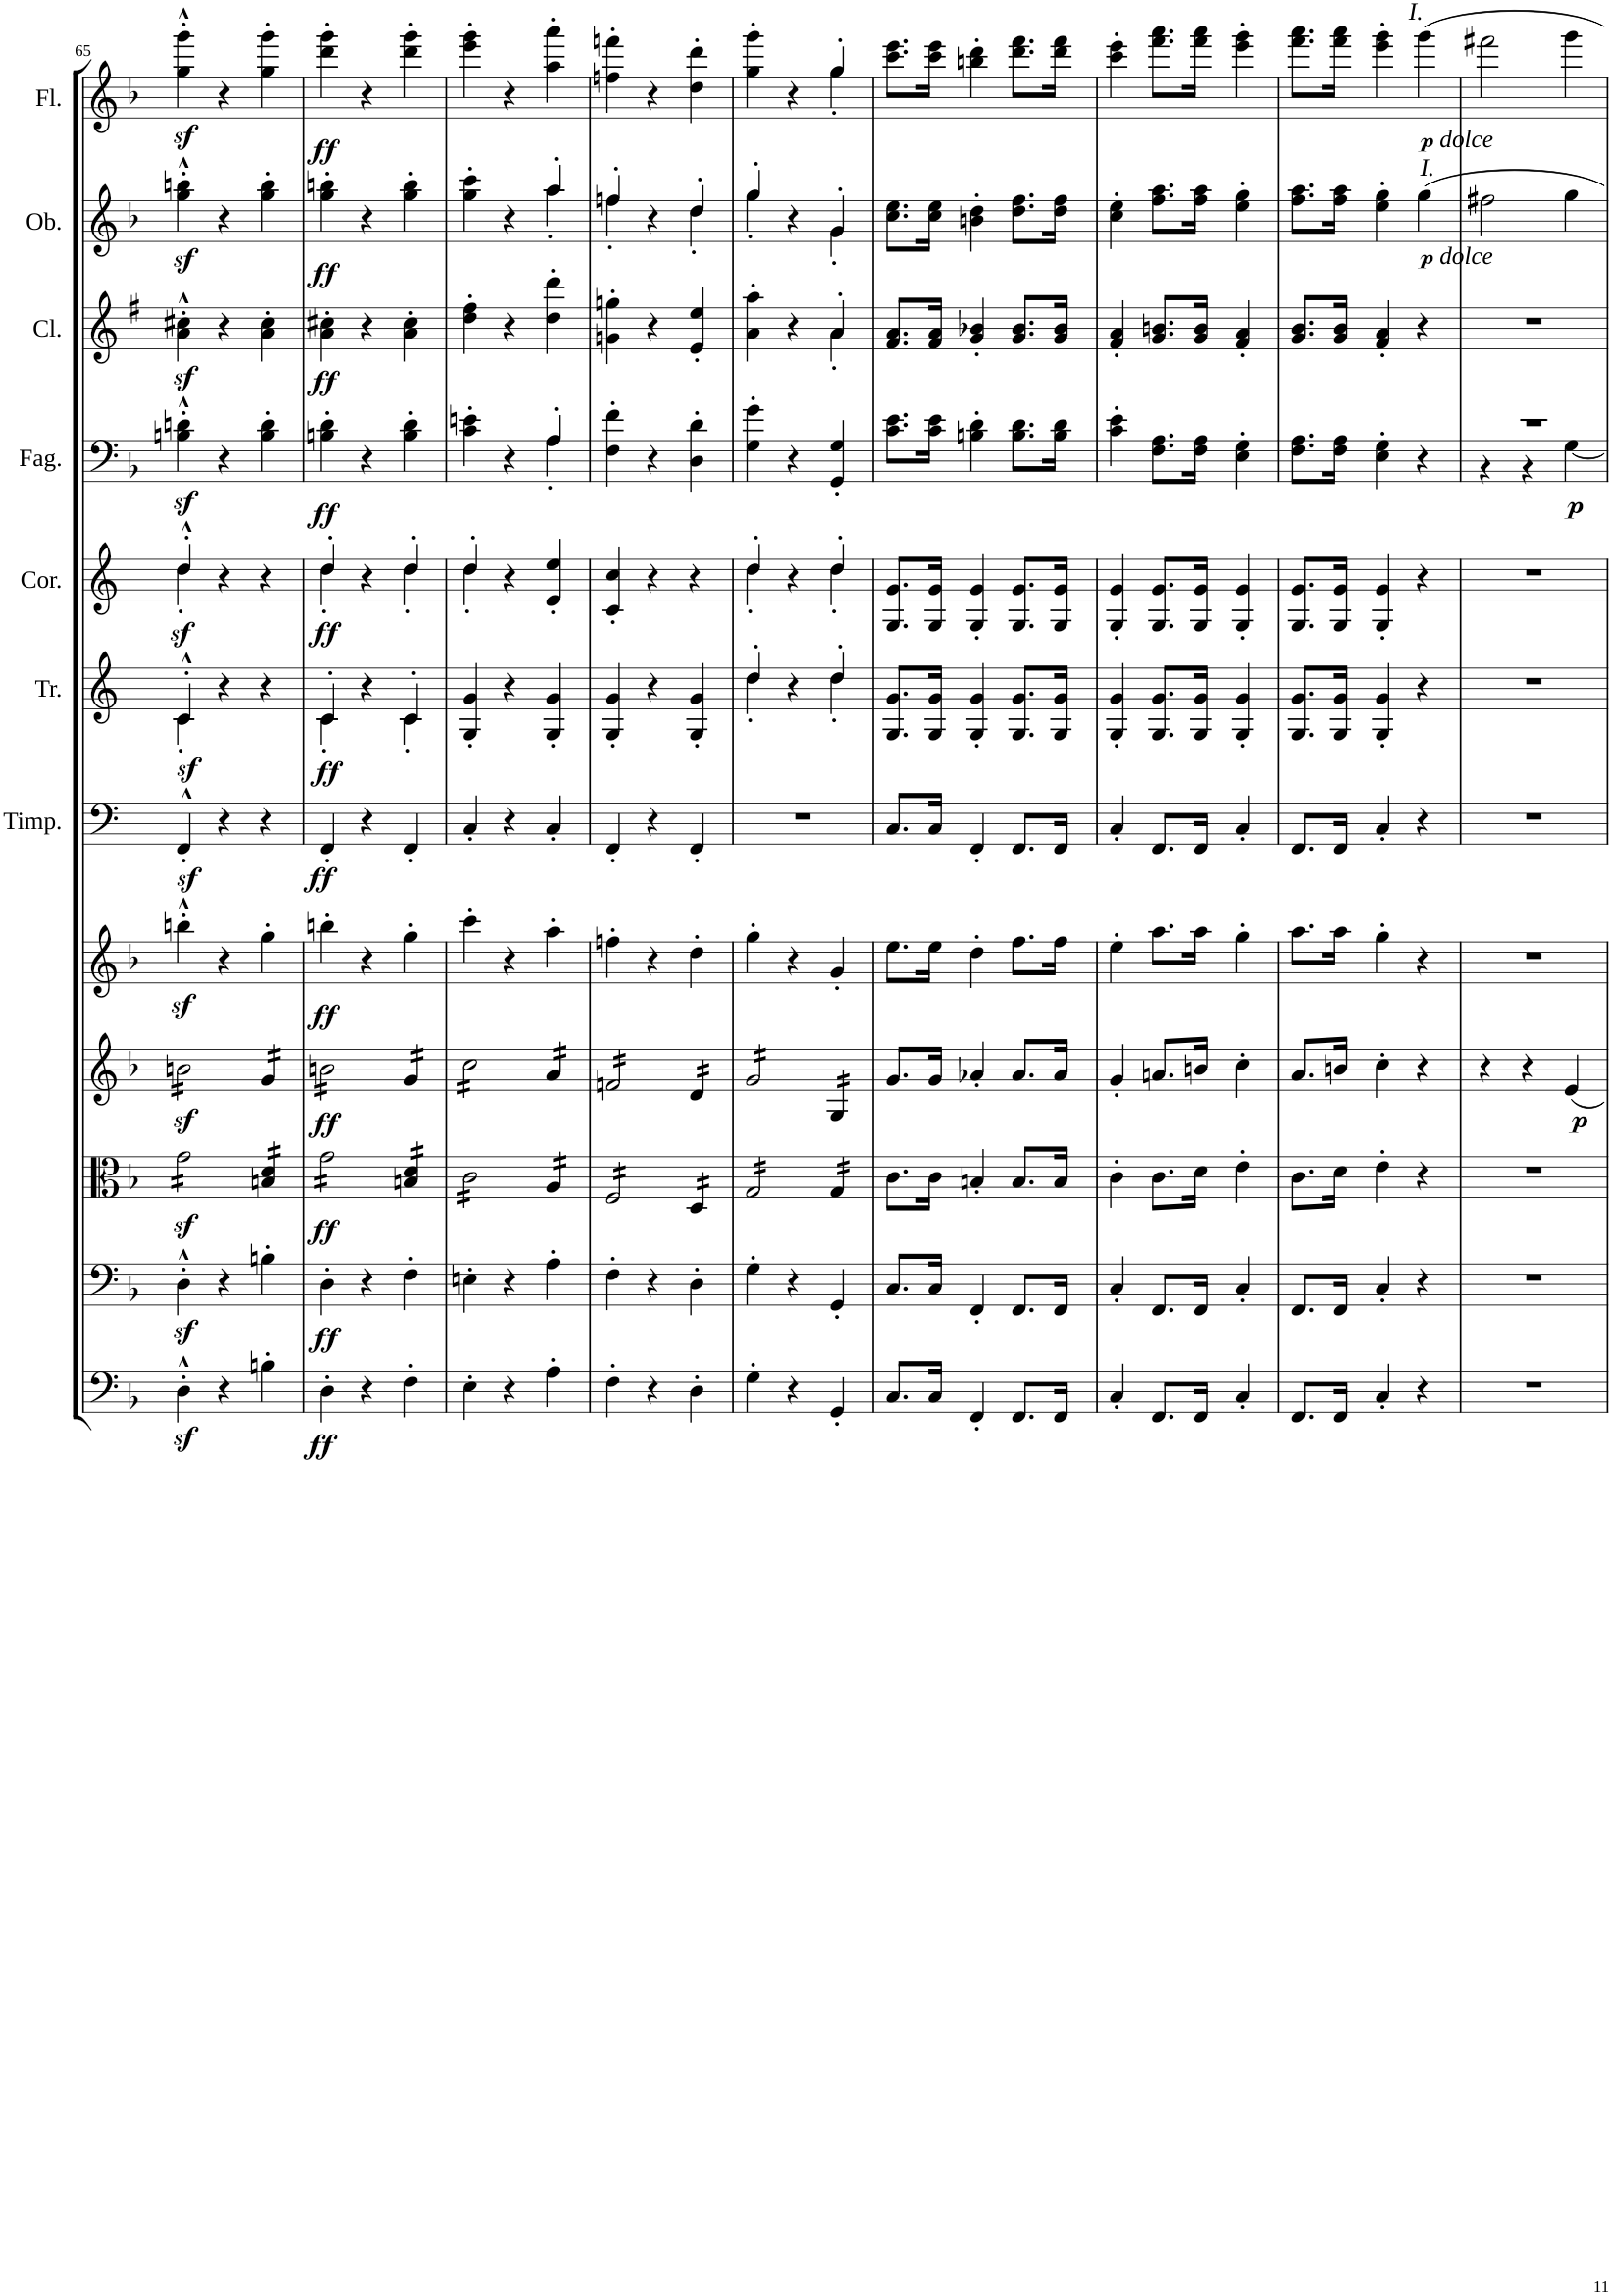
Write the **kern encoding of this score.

**kern	**dynam	**kern	**dynam	**kern	**dynam	**kern	**dynam	**kern	**dynam	**kern	**dynam	**kern	**dynam	**kern	**dynam	**kern	**dynam	**kern	**dynam	**kern	**dynam	**kern	**dynam
*part12	*part12	*part11	*part11	*part10	*part10	*part9	*part9	*part8	*part8	*part7	*part7	*part6	*part6	*part5	*part5	*part4	*part4	*part3	*part3	*part2	*part2	*part1	*part1
*staff12	*staff12	*staff11	*staff11	*staff10	*staff10	*staff9	*staff9	*staff8	*staff8	*staff7	*staff7	*staff6	*staff6	*staff5	*staff5	*staff4	*staff4	*staff3	*staff3	*staff2	*staff2	*staff1	*staff1
*I"Basso	*	*I"Violoncello	*	*I"Viola	*	*I"Violino II	*	*I"Violino I	*	*I"Timpani in F.C.	*	*I"Trombe in F	*	*I"Corni in F	*	*I"Fagotti	*	*I"Clarinetti in B	*	*I"Oboi	*	*I"Flauti	*
*	*	*	*	*	*	*	*	*	*	*I'Timp.	*	*I'Tr.	*	*I'Cor.	*	*I'Fag.	*	*I'Cl.	*	*I'Ob.	*	*I'Fl.	*
!!LO:PB:g=z
*clefF4	*	*clefF4	*	*clefC3	*	*clefG2	*	*clefG2	*	*clefF4	*	*clefG2	*	*clefG2	*	*clefF4	*	*clefG2	*	*clefG2	*	*clefG2	*
*Trd7c12	*	*	*	*	*	*	*	*	*	*	*	*Trd-3c-5	*	*Trd4c7	*	*	*	*Trd1c2	*	*	*	*	*
*k[b-]	*	*k[b-]	*	*k[b-]	*	*k[b-]	*	*k[b-]	*	*k[]	*	*k[]	*	*k[]	*	*k[b-]	*	*k[f#]	*	*k[b-]	*	*k[b-]	*
*M3/4	*	*M3/4	*	*M3/4	*	*M3/4	*	*M3/4	*	*M3/4	*	*M3/4	*	*M3/4	*	*M3/4	*	*M3/4	*	*M3/4	*	*M3/4	*
=65	=65	=65	=65	=65	=65	=65	=65	=65	=65	=65	=65	=65	=65	=65	=65	=65	=65	=65	=65	=65	=65	=65	=65
*	*	*	*	*	*	*	*	*	*	*	*	*^	*	*^	*	*	*	*	*	*	*	*	*
!	!	!	!	!	!	!	!	!	!	!	!	!	!	!LO:DY:b	!	!	!LO:DY:b	!	!	!	!	!	!	!	!
*	*	*	*	*tremolo	*	*	*	*	*	*	*	*	*	*	*	*	*	*	*	*	*	*	*	*	*
*	*	*	*	*	*	*tremolo	*	*	*	*	*	*	*	*	*	*	*	*	*	*	*	*	*	*	*
4Dz<'^^\	.	4Dz<'^^\	.	16gz<^\LL	.	16bnz<^\LL	.	4bbnz<'^^\	.	4FFz<'^^/	.	4c'^^/	4c'\	sf	4dd'^^/	4dd'\	sf	4Bn\z<'^^ 4dn\z<'^^	.	4a\z<'^^ 4cc#X\z<'^^	.	4gg\z<'^^ 4bbn\z<'^^	.	4gg\z<'^^ 4ggg\z<'^^	.
.	.	.	.	16gz<^\	.	16bnz<^\	.	.	.	.	.	.	.	.	.	.	.	.	.	.	.	.	.	.	.
.	.	.	.	16gz<^\	.	16bnz<^\	.	.	.	.	.	.	.	.	.	.	.	.	.	.	.	.	.	.	.
.	.	.	.	16gz<^\	.	16bnz<^\	.	.	.	.	.	.	.	.	.	.	.	.	.	.	.	.	.	.	.
4r	.	4r	.	16gz<^\	.	16bnz<^\	.	4r	.	4r	.	4r	2ryy	.	4r	2ryy	.	4r	.	4r	.	4r	.	4r	.
.	.	.	.	16gz<^\	.	16bnz<^\	.	.	.	.	.	.	.	.	.	.	.	.	.	.	.	.	.	.	.
.	.	.	.	16gz<^\	.	16bnz<^\	.	.	.	.	.	.	.	.	.	.	.	.	.	.	.	.	.	.	.
.	.	.	.	16gz<^\JJ	.	16bnz<^\JJ	.	.	.	.	.	.	.	.	.	.	.	.	.	.	.	.	.	.	.
4Bn'\	.	4Bn'\	.	16Bn/ 16d/LL	.	16g/LL	.	4gg'\	.	4r	.	4r	.	.	4r	.	.	4B\' 4d\'	.	4a\' 4cc#\'	.	4gg\' 4bb\'	.	4gg\' 4ggg\'	.
.	.	.	.	16Bn/ 16d/	.	16g/	.	.	.	.	.	.	.	.	.	.	.	.	.	.	.	.	.	.	.
.	.	.	.	16Bn/ 16d/	.	16g/	.	.	.	.	.	.	.	.	.	.	.	.	.	.	.	.	.	.	.
.	.	.	.	16Bn/ 16d/JJ	.	16g/JJ	.	.	.	.	.	.	.	.	.	.	.	.	.	.	.	.	.	.	.
=66	=66	=66	=66	=66	=66	=66	=66	=66	=66	=66	=66	=66	=66	=66	=66	=66	=66	=66	=66	=66	=66	=66	=66	=66	=66
!	!LO:DY:b	!	!LO:DY:b	!	!LO:DY:b	!	!LO:DY:b	!	!LO:DY:b	!	!LO:DY:b	!	!	!LO:DY:b	!	!	!LO:DY:b	!	!LO:DY:b	!	!LO:DY:b	!	!LO:DY:b	!	!LO:DY:b
4D'\	ff	4D'\	ff	16g\LL	ff	16bn\LL	ff	4bbn'\	ff	4FF'/	ff	4c'/	4c'\	ff	4dd'/	4dd'\	ff	4Bn\' 4d\'	ff	4a\' 4cc#X\'	ff	4gg\' 4bbn\'	ff	4ddd\' 4ggg\'	ff
.	.	.	.	16g\	.	16bn\	.	.	.	.	.	.	.	.	.	.	.	.	.	.	.	.	.	.	.
.	.	.	.	16g\	.	16bn\	.	.	.	.	.	.	.	.	.	.	.	.	.	.	.	.	.	.	.
.	.	.	.	16g\	.	16bn\	.	.	.	.	.	.	.	.	.	.	.	.	.	.	.	.	.	.	.
4r	.	4r	.	16g\	.	16bn\	.	4r	.	4r	.	4r	4ryy	.	4r	4ryy	.	4r	.	4r	.	4r	.	4r	.
.	.	.	.	16g\	.	16bn\	.	.	.	.	.	.	.	.	.	.	.	.	.	.	.	.	.	.	.
.	.	.	.	16g\	.	16bn\	.	.	.	.	.	.	.	.	.	.	.	.	.	.	.	.	.	.	.
.	.	.	.	16g\JJ	.	16bn\JJ	.	.	.	.	.	.	.	.	.	.	.	.	.	.	.	.	.	.	.
4F'\	.	4F'\	.	16Bn/ 16d/LL	.	16g/LL	.	4gg'\	.	4FF'/	.	4c'/	4c'\	.	4dd'/	4dd'\	.	4B\' 4d\'	.	4a\' 4cc#\'	.	4gg\' 4bb\'	.	4ddd\' 4ggg\'	.
.	.	.	.	16Bn/ 16d/	.	16g/	.	.	.	.	.	.	.	.	.	.	.	.	.	.	.	.	.	.	.
.	.	.	.	16Bn/ 16d/	.	16g/	.	.	.	.	.	.	.	.	.	.	.	.	.	.	.	.	.	.	.
.	.	.	.	16Bn/ 16d/JJ	.	16g/JJ	.	.	.	.	.	.	.	.	.	.	.	.	.	.	.	.	.	.	.
*	*	*	*	*	*	*	*	*	*	*	*	*v	*v	*	*	*	*	*	*	*	*	*	*	*	*
=67	=67	=67	=67	=67	=67	=67	=67	=67	=67	=67	=67	=67	=67	=67	=67	=67	=67	=67	=67	=67	=67	=67	=67	=67
*	*	*	*	*	*	*	*	*	*	*	*	*	*	*	*	*	*^	*	*	*	*^	*	*	*
4E'\	.	4En'\	.	16c\LL	.	16cc\LL	.	4ccc'\	.	4C'/	.	4G/' 4g/'	.	4dd'/	4dd'\	.	4c\'> 4en\'>	2ryy	.	4dd\' 4ff#\'	.	4gg\'> 4ccc\'>	2ryy	.	4eee\' 4ggg\'	.
.	.	.	.	16c\	.	16cc\	.	.	.	.	.	.	.	.	.	.	.	.	.	.	.	.	.	.	.	.
.	.	.	.	16c\	.	16cc\	.	.	.	.	.	.	.	.	.	.	.	.	.	.	.	.	.	.	.	.
.	.	.	.	16c\	.	16cc\	.	.	.	.	.	.	.	.	.	.	.	.	.	.	.	.	.	.	.	.
4r	.	4r	.	16c\	.	16cc\	.	4r	.	4r	.	4r	.	4r	2ryy	.	4r	.	.	4r	.	4r	.	.	4r	.
.	.	.	.	16c\	.	16cc\	.	.	.	.	.	.	.	.	.	.	.	.	.	.	.	.	.	.	.	.
.	.	.	.	16c\	.	16cc\	.	.	.	.	.	.	.	.	.	.	.	.	.	.	.	.	.	.	.	.
.	.	.	.	16c\JJ	.	16cc\JJ	.	.	.	.	.	.	.	.	.	.	.	.	.	.	.	.	.	.	.	.
4A'\	.	4A'\	.	16A/LL	.	16a/LL	.	4aa'\	.	4C'/	.	4G/' 4g/'	.	4e/'< 4ee/'<	.	.	4A'/	4A'\	.	4dd\' 4ddd\'	.	4aa'/	4aa'\	.	4aa\' 4aaa\'	.
.	.	.	.	16A/	.	16a/	.	.	.	.	.	.	.	.	.	.	.	.	.	.	.	.	.	.	.	.
.	.	.	.	16A/	.	16a/	.	.	.	.	.	.	.	.	.	.	.	.	.	.	.	.	.	.	.	.
.	.	.	.	16A/JJ	.	16a/JJ	.	.	.	.	.	.	.	.	.	.	.	.	.	.	.	.	.	.	.	.
*	*	*	*	*	*	*	*	*	*	*	*	*	*	*v	*v	*	*	*	*	*	*	*	*	*	*	*
*	*	*	*	*	*	*	*	*	*	*	*	*	*	*	*	*v	*v	*	*	*	*	*	*	*	*
=68	=68	=68	=68	=68	=68	=68	=68	=68	=68	=68	=68	=68	=68	=68	=68	=68	=68	=68	=68	=68	=68	=68	=68	=68
4F'\	.	4F'\	.	16F/LL	.	16fn/LL	.	4ffn'\	.	4FF'/	.	4G/' 4g/'	.	4c/' 4cc/'	.	4F\' 4f\'	.	4gn\' 4ggn\'	.	4ffn'/	4ff'\	.	4ffn\' 4fffn\'	.
.	.	.	.	16F/	.	16fn/	.	.	.	.	.	.	.	.	.	.	.	.	.	.	.	.	.	.
.	.	.	.	16F/	.	16fn/	.	.	.	.	.	.	.	.	.	.	.	.	.	.	.	.	.	.
.	.	.	.	16F/	.	16fn/	.	.	.	.	.	.	.	.	.	.	.	.	.	.	.	.	.	.
4r	.	4r	.	16F/	.	16fn/	.	4r	.	4r	.	4r	.	4r	.	4r	.	4r	.	4r	4ryy	.	4r	.
.	.	.	.	16F/	.	16fn/	.	.	.	.	.	.	.	.	.	.	.	.	.	.	.	.	.	.
.	.	.	.	16F/	.	16fn/	.	.	.	.	.	.	.	.	.	.	.	.	.	.	.	.	.	.
.	.	.	.	16F/JJ	.	16fn/JJ	.	.	.	.	.	.	.	.	.	.	.	.	.	.	.	.	.	.
4D'\	.	4D'\	.	16D/LL	.	16d/LL	.	4dd'\	.	4FF'/	.	4G/' 4g/'	.	4r	.	4D\' 4d\'	.	4e/' 4ee/'	.	4dd'/	4dd'\	.	4dd\' 4ddd\'	.
.	.	.	.	16D/	.	16d/	.	.	.	.	.	.	.	.	.	.	.	.	.	.	.	.	.	.
.	.	.	.	16D/	.	16d/	.	.	.	.	.	.	.	.	.	.	.	.	.	.	.	.	.	.
.	.	.	.	16D/JJ	.	16d/JJ	.	.	.	.	.	.	.	.	.	.	.	.	.	.	.	.	.	.
=69	=69	=69	=69	=69	=69	=69	=69	=69	=69	=69	=69	=69	=69	=69	=69	=69	=69	=69	=69	=69	=69	=69	=69	=69
*	*	*	*	*	*	*	*	*	*	*	*	*^	*	*^	*	*	*	*^	*	*	*	*	*^	*
4G'\	.	4G'\	.	16G/LL	.	16g/LL	.	4gg'\	.	2.r	.	4dd'/	4dd'\	.	4dd'/	4dd'\	.	4G\' 4g\'	.	4a\'> 4aa\'>	2ryy	.	4gg'/	4gg'\	.	4gg\'> 4ggg\'>	2ryy	.
.	.	.	.	16G/	.	16g/	.	.	.	.	.	.	.	.	.	.	.	.	.	.	.	.	.	.	.	.	.	.
.	.	.	.	16G/	.	16g/	.	.	.	.	.	.	.	.	.	.	.	.	.	.	.	.	.	.	.	.	.	.
.	.	.	.	16G/	.	16g/	.	.	.	.	.	.	.	.	.	.	.	.	.	.	.	.	.	.	.	.	.	.
4r	.	4r	.	16G/	.	16g/	.	4r	.	.	.	4r	4ryy	.	4r	4ryy	.	4r	.	4r	.	.	4r	4ryy	.	4r	.	.
.	.	.	.	16G/	.	16g/	.	.	.	.	.	.	.	.	.	.	.	.	.	.	.	.	.	.	.	.	.	.
.	.	.	.	16G/	.	16g/	.	.	.	.	.	.	.	.	.	.	.	.	.	.	.	.	.	.	.	.	.	.
.	.	.	.	16G/JJ	.	16g/JJ	.	.	.	.	.	.	.	.	.	.	.	.	.	.	.	.	.	.	.	.	.	.
4GG'/	.	4GG'/	.	16G/LL	.	16G/LL	.	4g'/	.	.	.	4dd'/	4dd'\	.	4dd'/	4dd'\	.	4GG/' 4G/'	.	4a'/	4a'\	.	4g'/	4g'\	.	4gg'/	4gg'\	.
.	.	.	.	16G/	.	16G/	.	.	.	.	.	.	.	.	.	.	.	.	.	.	.	.	.	.	.	.	.	.
.	.	.	.	16G/	.	16G/	.	.	.	.	.	.	.	.	.	.	.	.	.	.	.	.	.	.	.	.	.	.
.	.	.	.	16G/JJ	.	16G/JJ	.	.	.	.	.	.	.	.	.	.	.	.	.	.	.	.	.	.	.	.	.	.
*	*	*	*	*	*	*Xtremolo	*	*	*	*	*	*	*	*	*	*	*	*	*	*	*	*	*	*	*	*	*	*
*	*	*	*	*Xtremolo	*	*	*	*	*	*	*	*	*	*	*	*	*	*	*	*	*	*	*	*	*	*	*	*
*	*	*	*	*	*	*	*	*	*	*	*	*v	*v	*	*	*	*	*	*	*v	*v	*	*v	*v	*	*v	*v	*
*	*	*	*	*	*	*	*	*	*	*	*	*	*	*v	*v	*	*	*	*	*	*	*	*	*
=70	=70	=70	=70	=70	=70	=70	=70	=70	=70	=70	=70	=70	=70	=70	=70	=70	=70	=70	=70	=70	=70	=70	=70
8.C/L	.	8.C/L	.	8.c\L	.	8.g/L	.	8.ee\L	.	8.C/L	.	8.G/ 8.g/L	.	8.G/ 8.g/L	.	8.c\ 8.e\L	.	8.f#/ 8.a/L	.	8.cc\ 8.ee\L	.	8.ccc\ 8.eee\L	.
16C/Jk	.	16C/Jk	.	16c\Jk	.	16g/Jk	.	16ee\Jk	.	16C/Jk	.	16G/ 16g/Jk	.	16G/ 16g/Jk	.	16c\ 16e\Jk	.	16f#/ 16a/Jk	.	16cc\ 16ee\Jk	.	16ccc\ 16eee\Jk	.
4FF'/	.	4FF'/	.	4Bn'/	.	4a-X'/	.	4dd'\	.	4FF'/	.	4G/' 4g/'	.	4G/' 4g/'	.	4Bn\' 4d\'	.	4g/' 4b-X/'	.	4bn\' 4dd\'	.	4bbn\' 4ddd\'	.
8.FF/L	.	8.FF/L	.	8.B/L	.	8.a-/L	.	8.ff\L	.	8.FF/L	.	8.G/ 8.g/L	.	8.G/ 8.g/L	.	8.B\ 8.d\L	.	8.g/ 8.b-/L	.	8.dd\ 8.ff\L	.	8.ddd\ 8.fff\L	.
16FF/Jk	.	16FF/Jk	.	16B/Jk	.	16a-/Jk	.	16ff\Jk	.	16FF/Jk	.	16G/ 16g/Jk	.	16G/ 16g/Jk	.	16B\ 16d\Jk	.	16g/ 16b-/Jk	.	16dd\ 16ff\Jk	.	16ddd\ 16fff\Jk	.
=71	=71	=71	=71	=71	=71	=71	=71	=71	=71	=71	=71	=71	=71	=71	=71	=71	=71	=71	=71	=71	=71	=71	=71
4C'/	.	4C'/	.	4c'\	.	4g'/	.	4ee'\	.	4C'/	.	4G/' 4g/'	.	4G/' 4g/'	.	4c\' 4e\'	.	4f#/' 4a/'	.	4cc\' 4ee\'	.	4ccc\' 4eee\'	.
8.FF/L	.	8.FF/L	.	8.c\L	.	8.an/L	.	8.aa\L	.	8.FF/L	.	8.G/ 8.g/L	.	8.G/ 8.g/L	.	8.F\ 8.A\L	.	8.g/ 8.bn/L	.	8.ff\ 8.aa\L	.	8.fff\ 8.aaa\L	.
16FF/Jk	.	16FF/Jk	.	16d\Jk	.	16bn/Jk	.	16aa\Jk	.	16FF/Jk	.	16G/ 16g/Jk	.	16G/ 16g/Jk	.	16F\ 16A\Jk	.	16g/ 16b/Jk	.	16ff\ 16aa\Jk	.	16fff\ 16aaa\Jk	.
4C'/	.	4C'/	.	4e'\	.	4cc'\	.	4gg'\	.	4C'/	.	4G/' 4g/'	.	4G/' 4g/'	.	4E\' 4G\'	.	4f#/' 4a/'	.	4ee\' 4gg\'	.	4eee\' 4ggg\'	.
=72	=72	=72	=72	=72	=72	=72	=72	=72	=72	=72	=72	=72	=72	=72	=72	=72	=72	=72	=72	=72	=72	=72	=72
8.FF/L	.	8.FF/L	.	8.c\L	.	8.a/L	.	8.aa\L	.	8.FF/L	.	8.G/ 8.g/L	.	8.G/ 8.g/L	.	8.F\ 8.A\L	.	8.g/ 8.b/L	.	8.ff\ 8.aa\L	.	8.fff\ 8.aaa\L	.
16FF/Jk	.	16FF/Jk	.	16d\Jk	.	16bn/Jk	.	16aa\Jk	.	16FF/Jk	.	16G/ 16g/Jk	.	16G/ 16g/Jk	.	16F\ 16A\Jk	.	16g/ 16b/Jk	.	16ff\ 16aa\Jk	.	16fff\ 16aaa\Jk	.
4C'/	.	4C'/	.	4e'\	.	4cc'\	.	4gg'\	.	4C'/	.	4G/' 4g/'	.	4G/' 4g/'	.	4E\' 4G\'	.	4f#/' 4a/'	.	4ee\' 4gg\'	.	4eee\' 4ggg\'	.
!	!	!	!	!	!	!	!	!	!	!	!	!	!	!	!	!	!	!	!	!	!	!LO:TX:a:i:t=I.	!
!	!	!	!	!	!	!	!	!	!	!	!	!	!	!	!	!	!	!	!	!	!	!LO:TX:b:t=dolce	!
!	!	!	!	!	!	!	!	!	!	!	!	!	!	!	!	!	!	!	!	!LO:TX:a:i:t=I.	!	!	!
!	!	!	!	!	!	!	!	!	!	!	!	!	!	!	!	!	!	!	!	!LO:TX:b:t=dolce	!	!	!
4r	.	4r	.	4r	.	4r	.	4r	.	4r	.	4r	.	4r	.	4r	.	4r	.	4gg\	.	4ggg\	.
=73	=73	=73	=73	=73	=73	=73	=73	=73	=73	=73	=73	=73	=73	=73	=73	=73	=73	=73	=73	=73	=73	=73	=73
*	*	*	*	*	*	*	*	*	*	*	*	*	*	*	*	*^	*	*	*	*	*	*	*
2.r	.	2.r	.	2.r	.	4r	.	2.r	.	2.r	.	2.r	.	2.r	.	2.r	4r	.	2.r	.	2ff#X\	.	2fff#X\	.
.	.	.	.	.	.	4r	.	.	.	.	.	.	.	.	.	.	4r	.	.	.	.	.	.	.
!	!	!	!	!	!	!	!LO:DY:b	!	!	!	!	!	!	!	!	!	!	!LO:DY:b	!	!	!	!	!	!
.	.	.	.	.	.	4e/	p	.	.	.	.	.	.	.	.	.	[4G\	p	.	.	4gg\	.	4ggg\	.
*	*	*	*	*	*	*	*	*	*	*	*	*	*	*	*	*v	*v	*	*	*	*	*	*	*
=	=	=	=	=	=	=	=	=	=	=	=	=	=	=	=	=	=	=	=	=	=	=	=
*-	*-	*-	*-	*-	*-	*-	*-	*-	*-	*-	*-	*-	*-	*-	*-	*-	*-	*-	*-	*-	*-	*-	*-
